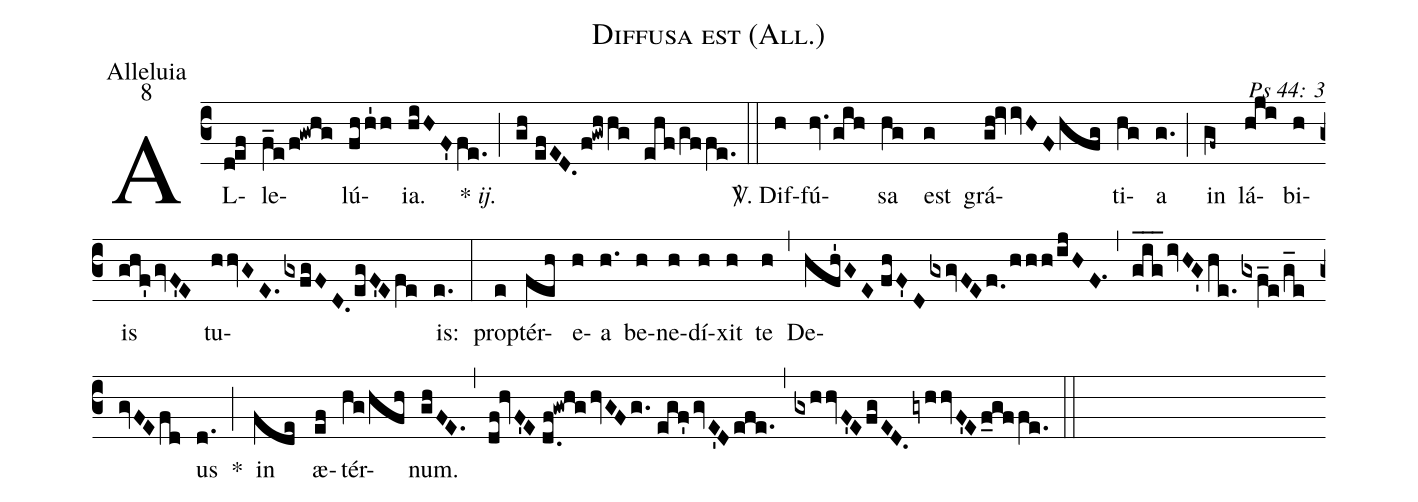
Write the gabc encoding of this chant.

name: Diffusa est (All.);
office-part: Alleluia;
mode: 8;
commentary: Ps 44: 3;
%%
(c3) AL(d!ef)le(f_e/f!gwhg)lú(fhh'1h)ia.(hiHF'fe.) {*} <i>ij.</i>(;) (gh//efED./f!gwhhg ehf/gffe.) (::)
<sp>V/</sp>. Dif(h)fú(hv.gih)sa(hg) est(g) grá(gh!ivvHF/hfg)ti(hg)a(g.) (;) in(gf~) lá(hji)bi(h)is(ghf'/gvF'E) tu(hhvGE.gxfgFD./egF'E/fe)is:(e.) (:)
prop(e)tér(feh)e(h)a(h.) be(h)ne(h)dí(h)xit(h) te(h) (,) De(hfh'GE//fhF'DgxgvFE/f.0/hhh/ijHF.1,g_i_g_/ivHG'/he./gxf_e/g_e//gvFE/fd)us(d.) *(;) in(fde) æ(ef)tér(hg/hfh)num.(ghFE.) (,) (df!hvF'E//d.0f!gwhg/hvGFg.//egf'/gvE'Defe.) (,) (gxhhvF'E/fgED./gyhhvF'E/f_gffe.) (::)
